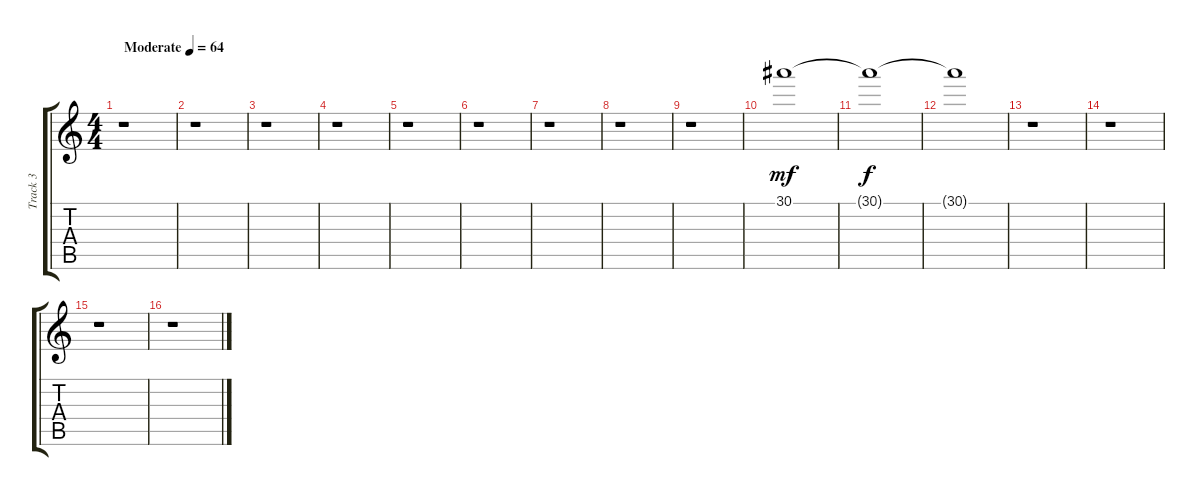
\track ("Track 3" "Track 3") {instrument stringensemble2}
\staff {score tabs}
\tuning (E4 B3 G3 D3 A2 E2) {hide}
\ts (4 4)
\tempo (64 "Moderate")
\clef g2
\ks c
r.1{dy mf instrument stringensemble2} |
r.1 |
r.1 |
r.1 |
r.1 |
r.1 |
r.1 |
r.1 |
r.1 |
30.1.1 |
30.1{t}.1{dy f} |
30.1{t}.1 |
r.1 |
r.1 |
r.1 |
r.1
